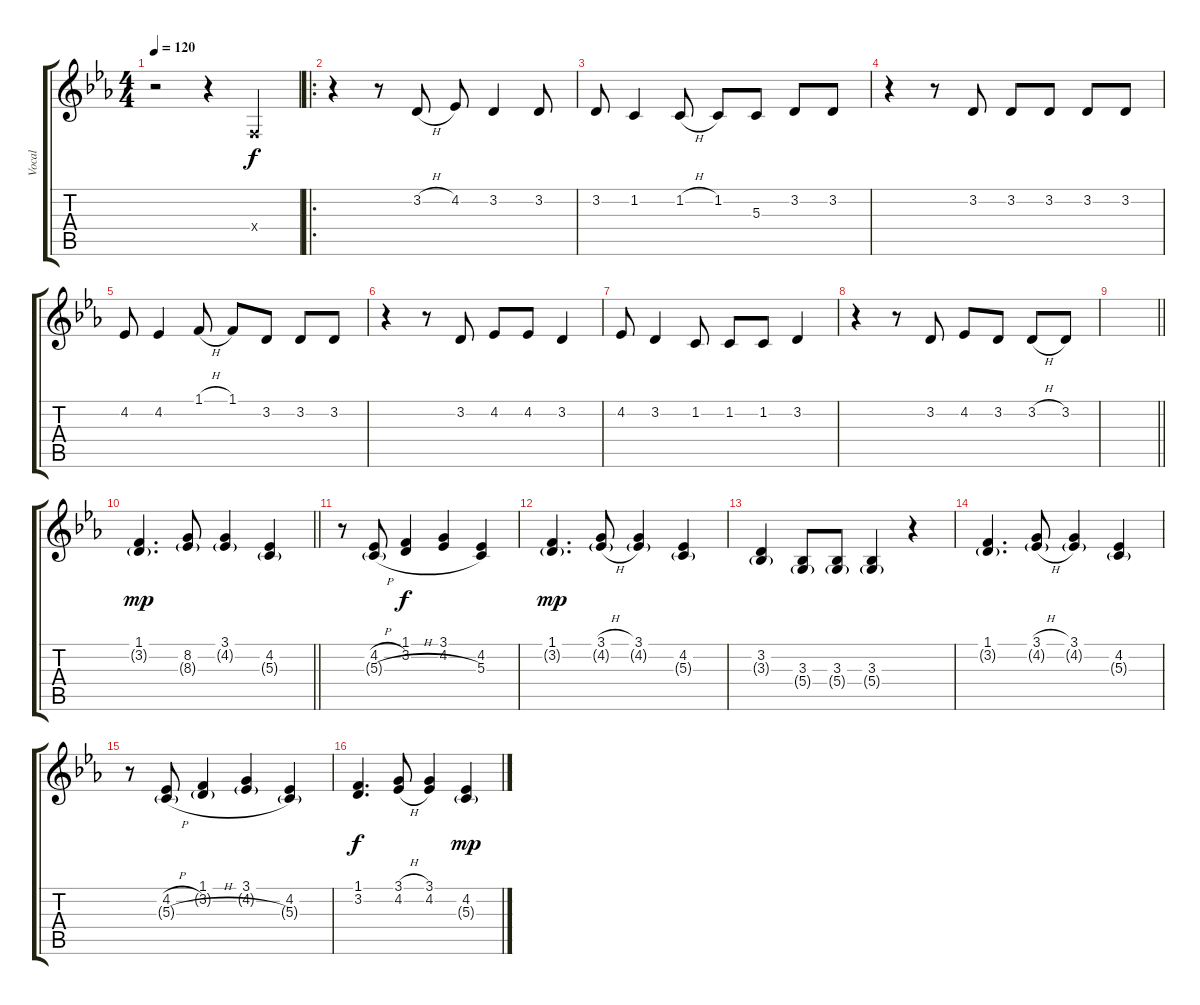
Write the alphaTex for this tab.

\track ("Vocal" "Vocal") {instrument violin}
\staff {score tabs}
\tuning (E4 B3 G3 D3 A2 E2) {hide}
\ts (4 4)
\tempo 120
\clef g2
\ks eb
r.2{dy f} r.4 3.4{x}.4 |
\ro
r.4 r.8 3.2{h}.8 4.2.8 3.2.4 3.2.8 |
3.2.8 1.2.4 1.2{h}.8 1.2.8 5.3.8 3.2.8 3.2.8 |
r.4 r.8 3.2.8 3.2.8 3.2.8 3.2.8 3.2.8 |
4.2.8 4.2.4 1.1{h}.8 1.1.8 3.2.8 3.2.8 3.2.8 |
r.4 r.8 3.2.8 4.2.8 4.2.8 3.2.4 |
4.2.8 3.2.4 1.2.8 1.2.8 1.2.8 3.2.4 |
r.4 r.8 3.2.8 4.2.8 3.2.8 3.2{h}.8 3.2.8 |
\barLineRight lightlight
|
\barLineRight lightlight
(1.1 3.2{g}).4{d dy mp} (8.2 8.3{g}).8 (3.1 4.2{g}).4 (4.2 5.3{g}).4 |
r.8 (4.2{h} 5.3{h g}).8 (1.1 3.2).4{dy f} (3.1 4.2).4 (4.2 5.3).4 |
(1.1 3.2{g}).4{d dy mp} (3.1{h} 4.2{h g}).8 (3.1 4.2{g}).4 (4.2 5.3{g}).4 |
(3.2 3.3{g}).4 (3.3 5.4{g}).8 (3.3 5.4{g}).8 (3.3 5.4{g}).4 r.4 |
(1.1 3.2{g}).4{d} (3.1{h} 4.2{h g}).8 (3.1 4.2{g}).4 (4.2 5.3{g}).4 |
r.8 (4.2{h} 5.3{h g}).8 (1.1 3.2{g}).4 (3.1 4.2{g}).4 (4.2 5.3{g}).4 |
(1.1 3.2).4{d dy f} (3.1{h} 4.2{h}).8 (3.1 4.2).4 (4.2 5.3{g}).4{dy mp}
